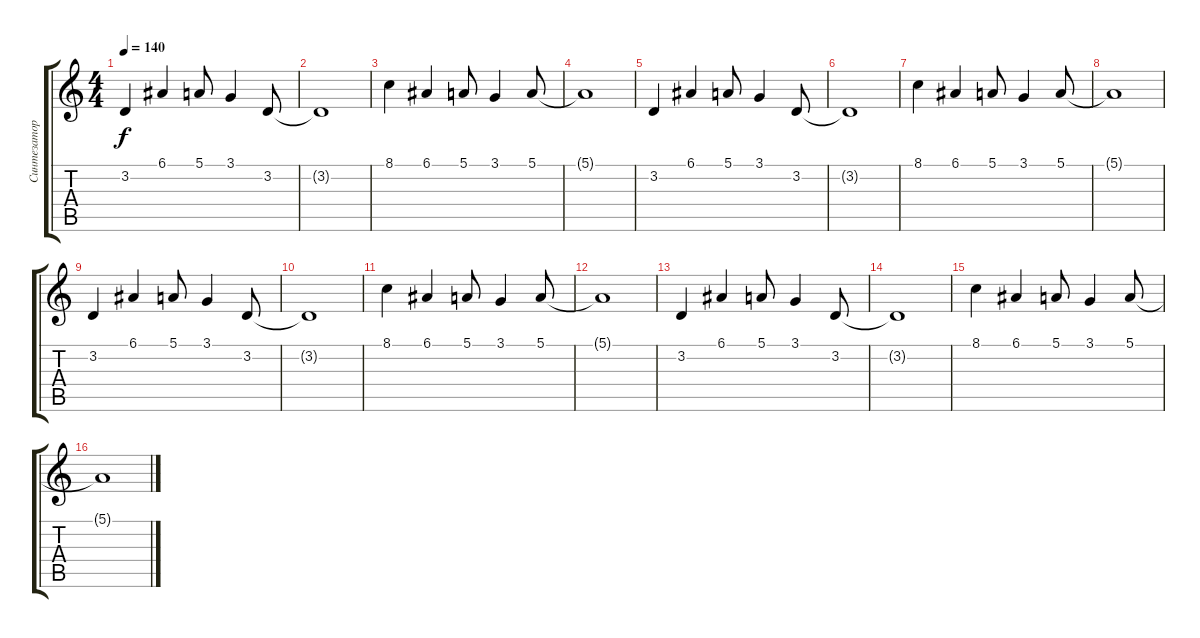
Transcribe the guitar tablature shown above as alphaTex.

\track ("Синтезатор" "Синтезатор") {instrument fx5brightness}
\staff {score tabs}
\tuning (E4 B3 G3 D3 A2 E2) {hide}
\ts (4 4)
\tempo 140
\clef g2
\ks c
3.2.4{dy f} 6.1.4 5.1.8 3.1.4 3.2.8 |
3.2{t}.1 |
8.1.4 6.1.4 5.1.8 3.1.4 5.1.8 |
5.1{t}.1 |
3.2.4 6.1.4 5.1.8 3.1.4 3.2.8 |
3.2{t}.1 |
8.1.4 6.1.4 5.1.8 3.1.4 5.1.8 |
5.1{t}.1 |
3.2.4 6.1.4 5.1.8 3.1.4 3.2.8 |
3.2{t}.1 |
8.1.4 6.1.4 5.1.8 3.1.4 5.1.8 |
5.1{t}.1 |
3.2.4 6.1.4 5.1.8 3.1.4 3.2.8 |
3.2{t}.1 |
8.1.4 6.1.4 5.1.8 3.1.4 5.1.8 |
5.1{t}.1
